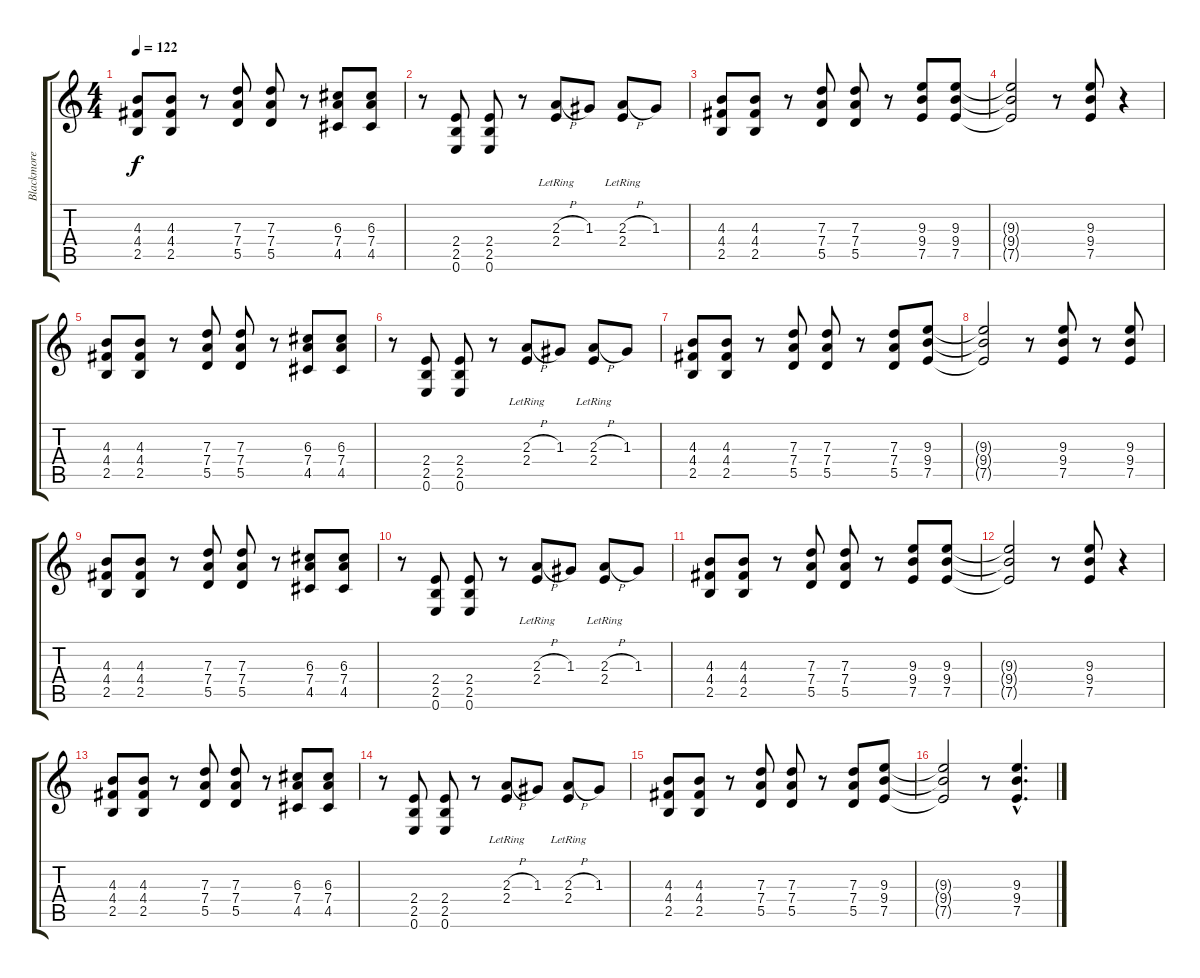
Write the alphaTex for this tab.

\track ("Blackmore" "Blackmore") {instrument overdrivenguitar}
\staff {score tabs}
\tuning (E4 B3 G3 D3 A2 E2) {hide}
\ts (4 4)
\tempo 122
\clef g2
\ks c
(4.3 4.4 2.5).8{dy f volume 13} (4.3 4.4 2.5).8 r.8 (7.3 7.4 5.5).8 (7.3 7.4 5.5).8 r.8 (6.3 7.4 4.5).8 (6.3 7.4 4.5).8 |
r.8 (2.4 2.5 0.6).8 (2.4 2.5 0.6).8 r.8 (2.3{h} 2.4{lr}).8 1.3.8 (2.3{h} 2.4{lr}).8 1.3.8 |
(4.3 4.4 2.5).8 (4.3 4.4 2.5).8 r.8 (7.3 7.4 5.5).8 (7.3 7.4 5.5).8 r.8 (9.3 9.4 7.5).8 (9.3 9.4 7.5).8 |
(9.3{t} 9.4{t} 7.5{t}).2 r.8 (9.3 9.4 7.5).8 r.4 |
(4.3 4.4 2.5).8 (4.3 4.4 2.5).8 r.8 (7.3 7.4 5.5).8 (7.3 7.4 5.5).8 r.8 (6.3 7.4 4.5).8 (6.3 7.4 4.5).8 |
r.8 (2.4 2.5 0.6).8 (2.4 2.5 0.6).8 r.8 (2.3{h} 2.4{lr}).8 1.3.8 (2.3{h} 2.4{lr}).8 1.3.8 |
(4.3 4.4 2.5).8 (4.3 4.4 2.5).8 r.8 (7.3 7.4 5.5).8 (7.3 7.4 5.5).8 r.8 (7.3 7.4 5.5).8 (9.3 9.4 7.5).8 |
(9.3{t} 9.4{t} 7.5{t}).2 r.8 (9.3 9.4 7.5).8 r.8 (9.3 9.4 7.5).8 |
(4.3 4.4 2.5).8 (4.3 4.4 2.5).8 r.8 (7.3 7.4 5.5).8 (7.3 7.4 5.5).8 r.8 (6.3 7.4 4.5).8 (6.3 7.4 4.5).8 |
r.8 (2.4 2.5 0.6).8 (2.4 2.5 0.6).8 r.8 (2.3{h} 2.4{lr}).8 1.3.8 (2.3{h} 2.4{lr}).8 1.3.8 |
(4.3 4.4 2.5).8 (4.3 4.4 2.5).8 r.8 (7.3 7.4 5.5).8 (7.3 7.4 5.5).8 r.8 (9.3 9.4 7.5).8 (9.3 9.4 7.5).8 |
(9.3{t} 9.4{t} 7.5{t}).2 r.8 (9.3 9.4 7.5).8 r.4 |
(4.3 4.4 2.5).8 (4.3 4.4 2.5).8 r.8 (7.3 7.4 5.5).8 (7.3 7.4 5.5).8 r.8 (6.3 7.4 4.5).8 (6.3 7.4 4.5).8 |
r.8 (2.4 2.5 0.6).8 (2.4 2.5 0.6).8 r.8 (2.3{h} 2.4{lr}).8 1.3.8 (2.3{h} 2.4{lr}).8 1.3.8 |
(4.3 4.4 2.5).8 (4.3 4.4 2.5).8 r.8 (7.3 7.4 5.5).8 (7.3 7.4 5.5).8 r.8 (7.3 7.4 5.5).8 (9.3 9.4 7.5).8 |
(9.3{t} 9.4{t} 7.5{t}).2 r.8 (9.3{hac} 9.4{hac} 7.5{hac}).4{d}
